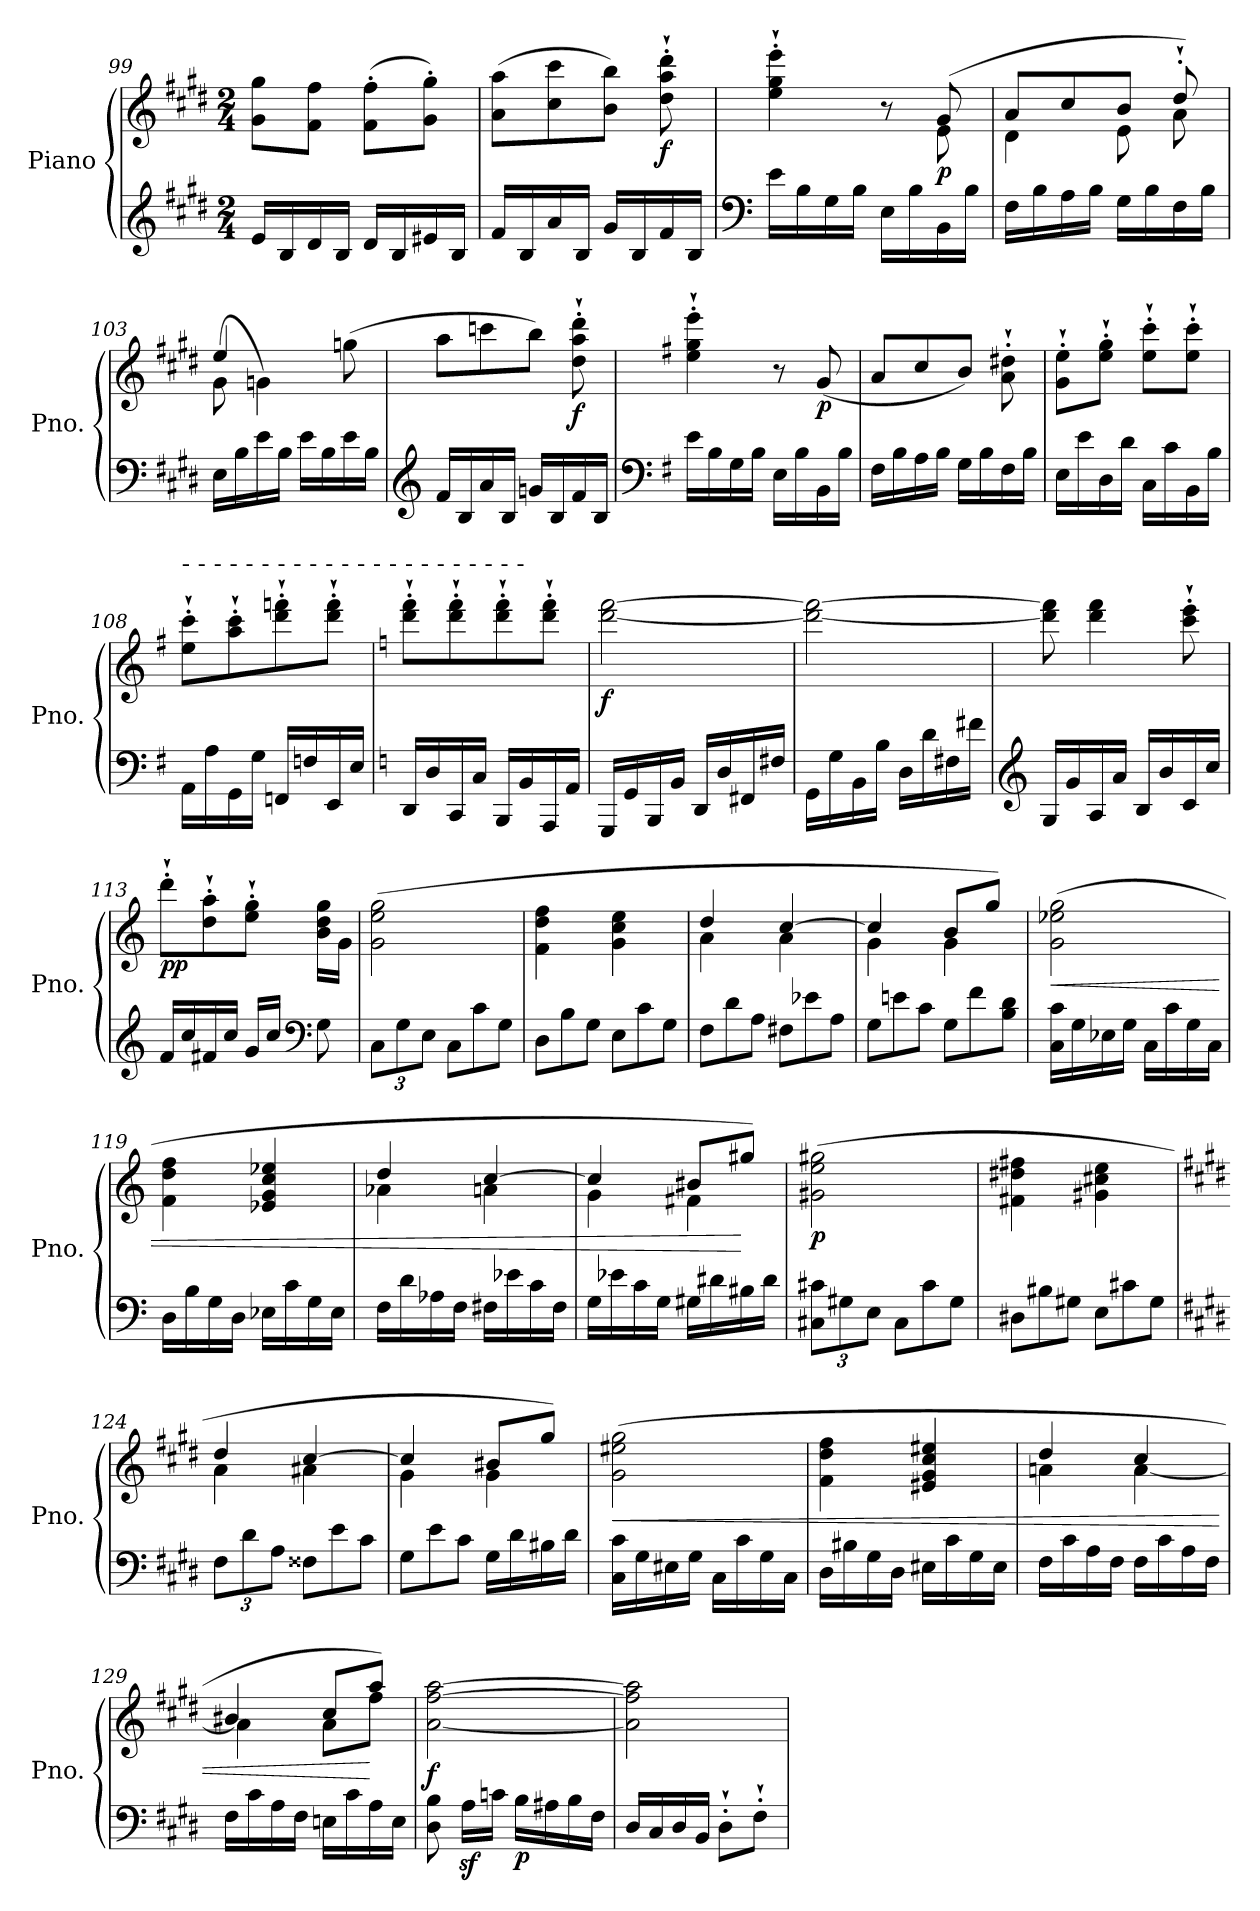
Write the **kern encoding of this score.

**kern	**kern	**dynam
*part1	*part1	*part1
*staff2	*staff1	*staff1/2
*I"Piano	*	*
*I'Pno.	*	*
*clefG2	*clefG2	*
*k[f#c#g#d#]	*k[f#c#g#d#]	*
*M2/4	*M2/4	*
=99	=99	=99
!	!	!LO:DY:b
16e/LL	8g#\ 8gg#\L	other-dynamics
16B/	.	.
16d#/	8f#\ 8ff#\J	.
16B/JJ	.	.
16d#/LL	(8f#\' 8ff#\'L	.
16B/	.	.
16e#X/	8g#\' 8gg#\'J)	.
16B/JJ	.	.
!!LO:LB:g=z
=100	=100	=100
16f#/LL	(8a\ 8aa\L	.
16B/	.	.
16a/	8cc#\ 8ccc#\	.
16B/JJ	.	.
16g#/LL	8b\ 8bb\J)	.
16B/	.	.
!	!	!LO:DY:b
16f#/	8dd#\`' 8aa\`' 8ddd#\`'	f
16B/JJ	.	.
=101	=101	=101
*clefF4	*	*
*	*^	*
16e\LL	4ee\'` 4gg#\'` 4eee\'`	4.ryy	.
16B\	.	.	.
16G#\	.	.	.
16B\JJ	.	.	.
16E\LL	8r	.	.
16B\	.	.	.
!	!	!	!LO:DY:b
16BB\	(8g#/	8e\	p
16B\JJ	.	.	.
=102	=102	=102	=102
16F#\LL	8a/L	4d#\	.
16B\	.	.	.
16A\	8cc#/	.	.
16B\JJ	.	.	.
16G#\LL	8b/J	8e\	.
16B\	.	.	.
16F#\	8dd#'`/)	8a\	.
16B\JJ	.	.	.
=103	=103	=103	=103
16E\LL	(>8g#\	4ee/	.
16B\	.	.	.
16e\	4gn\)	.	.
16B\JJ	.	.	.
16e\LL	.	4ryy	.
16B\	.	.	.
16e\	(>8ggn\	.	.
16B\JJ	.	.	.
*	*v	*v	*
!!LO:LB:g=z
=104	=104	=104
*clefG2	*	*
!	!	!LO:DY:b
16f#/LL	8aa\L	other-dynamics
16B/	.	.
16a/	8cccn\	.
16B/JJ	.	.
16gn/LL	8bb\J)	.
16B/	.	.
!	!	!LO:DY:b
16f#/	8dd#\`' 8aa\`' 8ddd#\`'	f
16B/JJ	.	.
=105	=105	=105
*clefF4	*	*
*k[f#]	*k[f#]	*
16e\LL	4ee\`' 4gg\`' 4eee\`'	.
16B\	.	.
16G\	.	.
16B\JJ	.	.
16E\LL	8r	.
16B\	.	.
!	!	!LO:DY:b
16BB\	(>8g/	p
16B\JJ	.	.
=106	=106	=106
!	!	!LO:DY:b
16F#\LL	8a/L	other-dynamics
16B\	.	.
16A\	8cc/	.
16B\JJ	.	.
16G\LL	8b/J)	.
16B\	.	.
16F#\	8a\`' 8dd#X\`'	.
16B\JJ	.	.
=107	=107	=107
16E\LL	8g\`' 8ee\`'L	.
16e\	.	.
16D\	8ee\`' 8gg\`'J	.
16d\JJ	.	.
16C\LL	8ee\`' 8ccc\`'L	.
16c\	.	.
16BB\	8ee\`' 8ccc\`'J	.
16B\JJ	.	.
!!LO:LB:g=z
=108	=108	=108
!	!LO:TX:a:t=-  -  -  -  -  -  -  -  -  -  -  -  -  -  -  -  -  -  -  -  -  -	!
16AA\LL	8ee\`' 8ccc\`'L	.
16A\	.	.
16GG\	8aa\`' 8ccc\`'	.
16G\JJ	.	.
16FFn/LL	8ddd\`' 8fffn\`'	.
16Fn/	.	.
16EE/	8ddd\`' 8fff\`'J	.
16E/JJ	.	.
=109	=109	=109
*k[]	*k[]	*
16DD/LL	8ddd\`' 8fff\`'L	.
16D/	.	.
16CC/	8ddd\`' 8fff\`'	.
16C/JJ	.	.
16BBB/LL	8ddd\`' 8fff\`'	.
16BB/	.	.
16AAA/	8ddd\`' 8fff\`'J	.
16AA/JJ	.	.
=110	=110	=110
!	!	!LO:DY:b
16GGG/LL	[2ddd\ [2fff\	f
16GG/	.	.
16BBB/	.	.
16BB/JJ	.	.
16DD/LL	.	.
16D/	.	.
16FF#X/	.	.
16F#X/JJ	.	.
=111	=111	=111
16GG\LL	2ddd\_ 2fff\_	.
16G\	.	.
16BB\	.	.
16B\JJ	.	.
16D\LL	.	.
16d\	.	.
16F#X\	.	.
16f#X\JJ	.	.
!!LO:PB:g=z
=112	=112	=112
*clefG2	*	*
!	!	!LO:DY:b
16G/LL	8ddd\] 8fff\]	other-dynamics
16g/	.	.
16A/	4ddd\ 4fff\	.
16a/JJ	.	.
16B/LL	.	.
16b/	.	.
16c/	8ccc\`' 8eee\`'	.
16cc/JJ	.	.
=113	=113	=113
!	!	!LO:DY:b
16f/LL	8ddd`'\L	pp
16cc/	.	.
16f#X/	8dd\`' 8aa\`'	.
16cc/JJ	.	.
16g/LL	8ee\`' 8gg\`'J	.
16cc/JJ	.	.
*clefF4	*	*
8G\	16b\ 16dd\ 16gg\LL	.
.	16g\JJ	.
=114	=114	=114
*Xbrackettup	*	*
12C\L	(2g\ 2ee\ 2gg\	.
12G\	.	.
12E\J	.	.
*Xtuplet	*	*
12C\L	.	.
12c\	.	.
12G\J	.	.
=115	=115	=115
12D\L	4f\ 4dd\ 4ff\	.
12B\	.	.
12G\J	.	.
12E\L	4g\ 4cc\ 4ee\	.
12c\	.	.
12G\J	.	.
=116	=116	=116
*	*^	*
12F\L	4dd/	4a\	.
12d\	.	.	.
12A\J	.	.	.
12F#X\L	[4cc/	4a\	.
12e-X\	.	.	.
12A\J	.	.	.
!!LO:LB:g=z	!!
=117	=117	=117	=117
12G\L	4cc/]	4g\	.
12en\	.	.	.
12c\J	.	.	.
12G\L	8b/L	4g\	.
12f\	.	.	.
.	8gg/J)	.	.
12B\ 12d\J	.	.	.
*	*v	*v	*
=118	=118	=118
!	!	!LO:HP:b
16C\ 16c\LL	(2g\ 2ee-X\ 2gg\	<
16G\	.	.
16E-X\	.	.
16G\JJ	.	.
16C\LL	.	.
16c\	.	.
16G\	.	.
16C\JJ	.	.
=119	=119	=119
16D\LL	4f\ 4dd\ 4ff\	.
16B\	.	.
16G\	.	.
16D\JJ	.	.
16E-X\LL	4e-X/ 4g/ 4cc/ 4ee-X/	.
16c\	.	.
16G\	.	.
16E-\JJ	.	.
=120	=120	=120
*	*^	*
16F\LL	4dd/	4a-X\	.
16d\	.	.	.
16A-X\	.	.	.
16F\JJ	.	.	.
16F#X\LL	[4cc/	4an\	.
16e-X\	.	.	.
16c\	.	.	.
16F#\JJ	.	.	.
!!LO:LB:g=z	!!
=121	=121	=121	=121
16G\LL	4cc/]	4g\	.
16e-X\	.	.	.
16c\	.	.	.
16G\JJ	.	.	.
16G#X\LL	8b#X/L	4f#X\	.
16d#X\	.	.	.
16B#X\	8gg#X/J)	.	[
16d#\JJ	.	.	.
*	*v	*v	*
=122	=122	=122
*tuplet	*	*
!	!	!LO:DY:b
12C#X\ 12c#X\L	(2g#X\ 2ee\ 2gg#X\	p
12G#X\	.	.
12E\J	.	.
*Xtuplet	*	*
12C#\L	.	.
12c#\	.	.
12G#\J	.	.
=123	=123	=123
12D#X\L	4f#X\ 4dd#X\ 4ff#X\	.
12B#X\	.	.
12G#X\J	.	.
12E\L	4g#X\ 4cc#X\ 4ee\	.
12c#X\	.	.
12G#\J	.	.
=124	=124	=124
*k[f#c#g#d#]	*k[f#c#g#d#]	*
*tuplet	*	*
*	*^	*
12F#\L	4dd#/	4a\	.
12d#\	.	.	.
12A\J	.	.	.
*Xtuplet	*	*	*
12F##X\L	[4cc#/	4a#X\	.
12e\	.	.	.
12c#\J	.	.	.
!!LO:LB:g=z	!!
=125	=125	=125	=125
12G#\L	4cc#/]	4g#\	.
12e\	.	.	.
12c#\J	.	.	.
16G#\LL	8b#X/L	4g#\	.
16d#\	.	.	.
16B#X\	8gg#/J)	.	.
16d#\JJ	.	.	.
*	*v	*v	*
=126	=126	=126
!	!	!LO:HP:b
16C#\ 16c#\LL	(2g#\ 2ee#X\ 2gg#\	<
16G#\	.	.
16E#X\	.	.
16G#\JJ	.	.
16C#\LL	.	.
16c#\	.	.
16G#\	.	.
16C#\JJ	.	.
=127	=127	=127
16D#\LL	4f#\ 4dd#\ 4ff#\	.
16B#X\	.	.
16G#\	.	.
16D#\JJ	.	.
16E#X\LL	4e#X/ 4g#/ 4cc#/ 4ee#X/	.
16c#\	.	.
16G#\	.	.
16E#\JJ	.	.
=128	=128	=128
*	*^	*
16F#\LL	4dd#/	4an\	.
16c#\	.	.	.
16A\	.	.	.
16F#\JJ	.	.	.
16F#\LL	4cc#/	[4a\	.
16c#\	.	.	.
16A\	.	.	.
16F#\JJ	.	.	.
!!LO:LB:g=z	!!
=129	=129	=129	=129
16F#\LL	4b#X/	4a\]	.
16c#\	.	.	.
16A\	.	.	.
16F#\JJ	.	.	.
16En\LL	8cc#/L	8a\L	.
16c#\	.	.	.
16A\	8aa/J)	8ff#\J	[
16E\JJ	.	.	.
*	*v	*v	*
=130	=130	=130
!	!	!LO:DY:b
8D#\ 8B\	[2a\ [2ff#\ [2aa\	f
16Az<\LL	.	.
16cn\JJ	.	.
!	!	!LO:DY:b=2
16B\LL	.	p
16A#X\	.	.
16B\	.	.
16F#\JJ	.	.
=131	=131	=131
16D#/LL	2a\] 2ff#\] 2aa\]	.
16C#/	.	.
16D#/	.	.
16BB/JJ	.	.
8D#`'\L	.	.
8F#`'\J	.	.
=	=	=
*-	*-	*-
